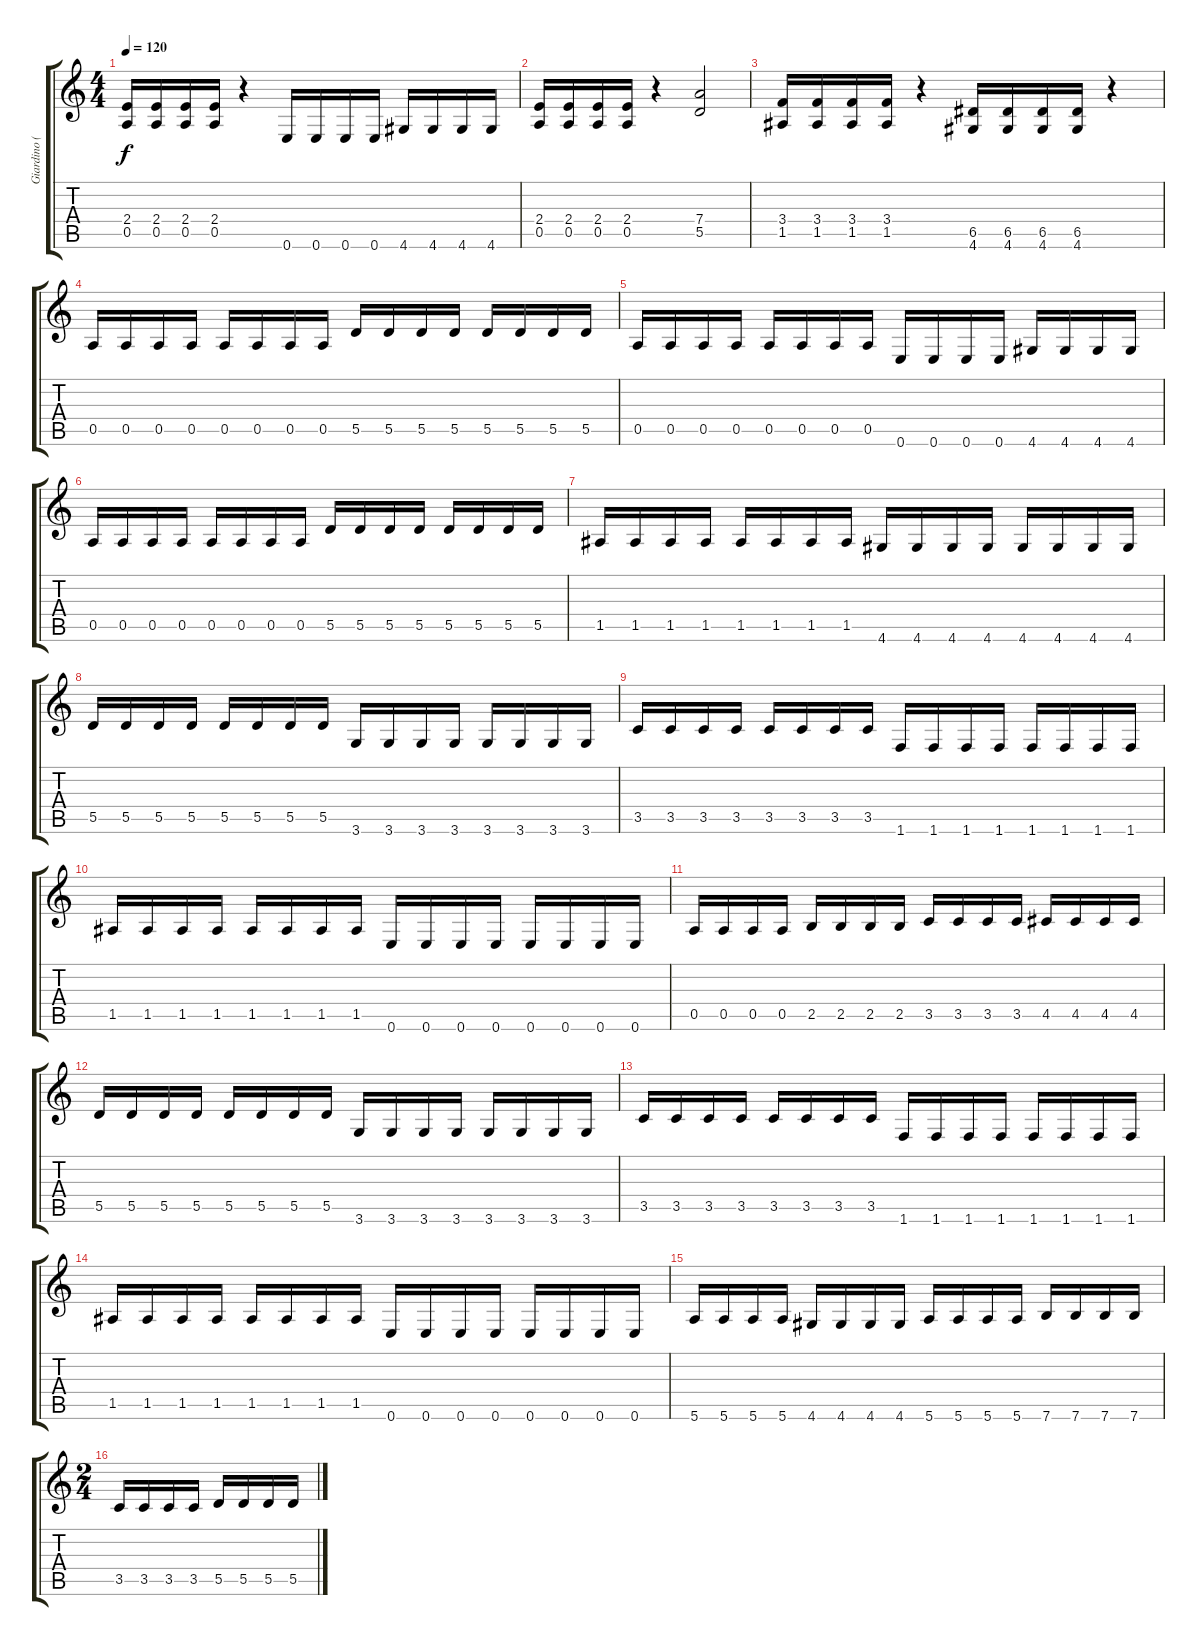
\track ("Giardino (Rítmico)" "Giardino (") {instrument overdrivenguitar}
\staff {score tabs}
\tuning (E4 B3 G3 D3 A2 E2) {hide}
\ts (4 4)
\tempo 120
\clef g2
\ks c
(2.4 0.5).16{dy f} (2.4 0.5).16 (2.4 0.5).16 (2.4 0.5).16 r.4 0.6.16 0.6.16 0.6.16 0.6.16 4.6.16 4.6.16 4.6.16 4.6.16 |
(2.4 0.5).16 (2.4 0.5).16 (2.4 0.5).16 (2.4 0.5).16 r.4 (7.4 5.5).2 |
(3.4 1.5).16 (3.4 1.5).16 (3.4 1.5).16 (3.4 1.5).16 r.4 (6.5 4.6).16 (6.5 4.6).16 (6.5 4.6).16 (6.5 4.6).16 r.4 |
0.5.16 0.5.16 0.5.16 0.5.16 0.5.16 0.5.16 0.5.16 0.5.16 5.5.16 5.5.16 5.5.16 5.5.16 5.5.16 5.5.16 5.5.16 5.5.16 |
0.5.16 0.5.16 0.5.16 0.5.16 0.5.16 0.5.16 0.5.16 0.5.16 0.6.16 0.6.16 0.6.16 0.6.16 4.6.16 4.6.16 4.6.16 4.6.16 |
0.5.16 0.5.16 0.5.16 0.5.16 0.5.16 0.5.16 0.5.16 0.5.16 5.5.16 5.5.16 5.5.16 5.5.16 5.5.16 5.5.16 5.5.16 5.5.16 |
1.5.16 1.5.16 1.5.16 1.5.16 1.5.16 1.5.16 1.5.16 1.5.16 4.6.16 4.6.16 4.6.16 4.6.16 4.6.16 4.6.16 4.6.16 4.6.16 |
5.5.16 5.5.16 5.5.16 5.5.16 5.5.16 5.5.16 5.5.16 5.5.16 3.6.16 3.6.16 3.6.16 3.6.16 3.6.16 3.6.16 3.6.16 3.6.16 |
3.5.16 3.5.16 3.5.16 3.5.16 3.5.16 3.5.16 3.5.16 3.5.16 1.6.16 1.6.16 1.6.16 1.6.16 1.6.16 1.6.16 1.6.16 1.6.16 |
1.5.16 1.5.16 1.5.16 1.5.16 1.5.16 1.5.16 1.5.16 1.5.16 0.6.16 0.6.16 0.6.16 0.6.16 0.6.16 0.6.16 0.6.16 0.6.16 |
0.5.16 0.5.16 0.5.16 0.5.16 2.5.16 2.5.16 2.5.16 2.5.16 3.5.16 3.5.16 3.5.16 3.5.16 4.5.16 4.5.16 4.5.16 4.5.16 |
5.5.16 5.5.16 5.5.16 5.5.16 5.5.16 5.5.16 5.5.16 5.5.16 3.6.16 3.6.16 3.6.16 3.6.16 3.6.16 3.6.16 3.6.16 3.6.16 |
3.5.16 3.5.16 3.5.16 3.5.16 3.5.16 3.5.16 3.5.16 3.5.16 1.6.16 1.6.16 1.6.16 1.6.16 1.6.16 1.6.16 1.6.16 1.6.16 |
1.5.16 1.5.16 1.5.16 1.5.16 1.5.16 1.5.16 1.5.16 1.5.16 0.6.16 0.6.16 0.6.16 0.6.16 0.6.16 0.6.16 0.6.16 0.6.16 |
5.6.16 5.6.16 5.6.16 5.6.16 4.6.16 4.6.16 4.6.16 4.6.16 5.6.16 5.6.16 5.6.16 5.6.16 7.6.16 7.6.16 7.6.16 7.6.16 |
\ts (2 4)
3.5.16 3.5.16 3.5.16 3.5.16 5.5.16 5.5.16 5.5.16 5.5.16
